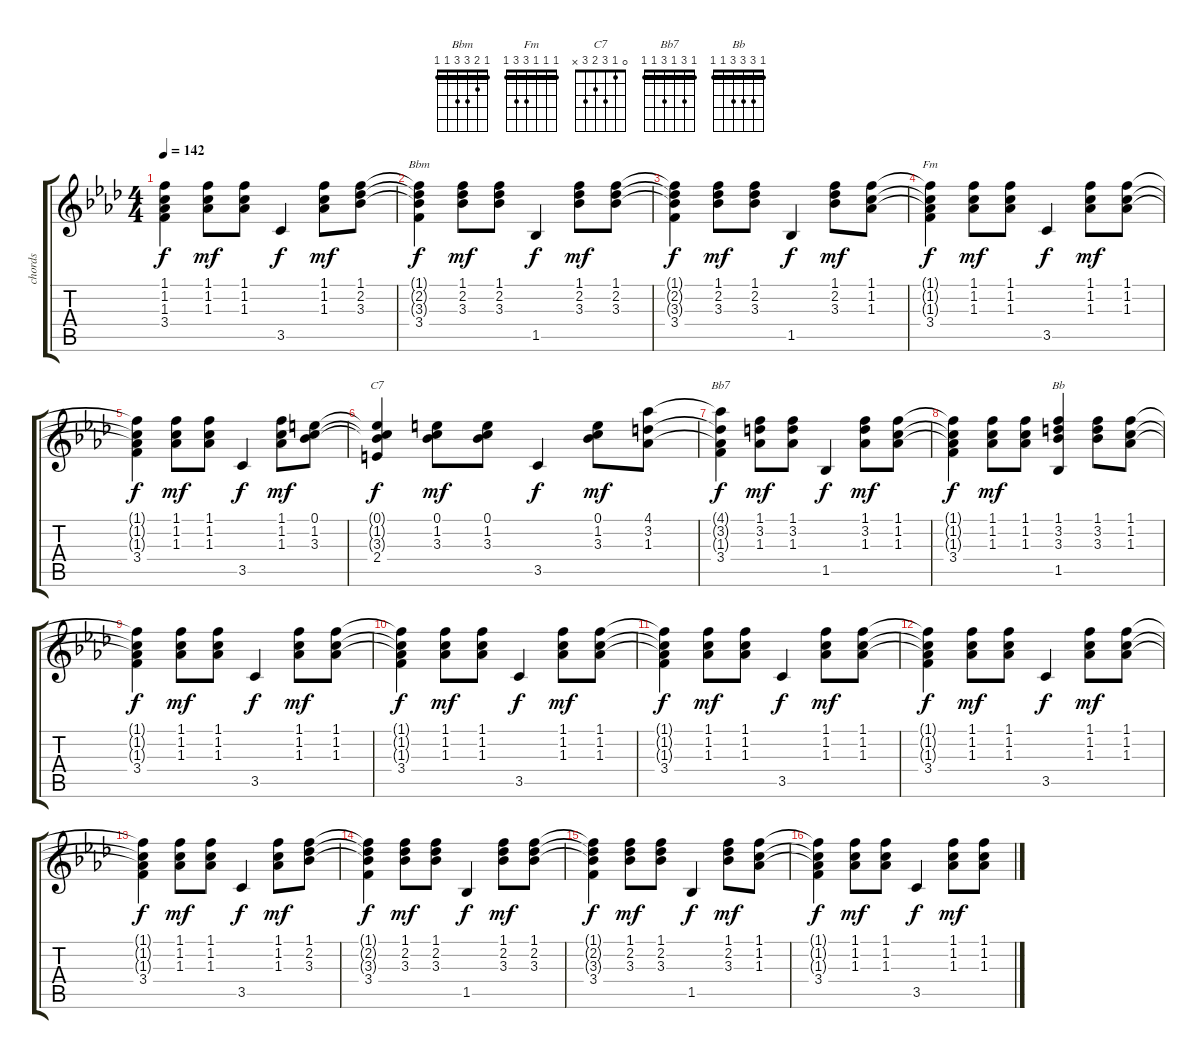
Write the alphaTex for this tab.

\track ("chords" "chords") {instrument acousticguitarnylon}
\staff {score tabs}
\tuning (E4 B3 G3 D3 A2 E2) {hide}
\chord ("Bbm" 1 2 3 3 1 1) {barre 1}
\chord ("Fm" 1 1 1 3 3 1) {barre 1}
\chord ("C7" 0 1 3 2 3 x)
\chord ("Bb7" 1 3 1 3 1 1) {barre 1}
\chord ("Bb" 1 3 3 3 1 1) {barre 1}
\ts (4 4)
\tempo 142
\clef g2
\ks fminor
(1.1{t} 1.2{t} 1.3{t} 3.4).4{dy f} (1.1 1.2 1.3).8{dy mf} (1.1 1.2 1.3).8 3.5.4{dy f} (1.1 1.2 1.3).8{dy mf} (1.1 2.2 3.3).8 |
(1.1{t} 2.2{t} 3.3{t} 3.4).4{ch "Bbm" dy f} (1.1 2.2 3.3).8{dy mf} (1.1 2.2 3.3).8 1.5.4{dy f} (1.1 2.2 3.3).8{dy mf} (1.1 2.2 3.3).8 |
(1.1{t} 2.2{t} 3.3{t} 3.4).4{dy f} (1.1 2.2 3.3).8{dy mf} (1.1 2.2 3.3).8 1.5.4{dy f} (1.1 2.2 3.3).8{dy mf} (1.1 1.2 1.3).8 |
(1.1{t} 1.2{t} 1.3{t} 3.4).4{ch "Fm" dy f} (1.1 1.2 1.3).8{dy mf} (1.1 1.2 1.3).8 3.5.4{dy f} (1.1 1.2 1.3).8{dy mf} (1.1 1.2 1.3).8 |
(1.1{t} 1.2{t} 1.3{t} 3.4).4{dy f} (1.1 1.2 1.3).8{dy mf} (1.1 1.2 1.3).8 3.5.4{dy f} (1.1 1.2 1.3).8{dy mf} (0.1 1.2 3.3).8 |
(0.1{t} 1.2{t} 3.3{t} 2.4).4{ch "C7" dy f} (0.1 1.2 3.3).8{dy mf} (0.1 1.2 3.3).8 3.5.4{dy f} (0.1 1.2 3.3).8{dy mf} (4.1 3.2 1.3).8 |
(4.1{t} 3.2{t} 1.3{t} 3.4).4{ch "Bb7" dy f} (1.1 3.2 1.3).8{dy mf} (1.1 3.2 1.3).8 1.5.4{dy f} (1.1 3.2 1.3).8{dy mf} (1.1 1.2 1.3).8 |
(1.1{t} 1.2{t} 1.3{t} 3.4).4{dy f} (1.1 1.2 1.3).8{dy mf} (1.1 1.2 1.3).8 (1.1 3.2 3.3 1.5).4{ch "Bb"} (1.1 3.2 3.3).8 (1.1 1.2 1.3).8 |
(1.1{t} 1.2{t} 1.3{t} 3.4).4{dy f} (1.1 1.2 1.3).8{dy mf} (1.1 1.2 1.3).8 3.5.4{dy f} (1.1 1.2 1.3).8{dy mf} (1.1 1.2 1.3).8 |
(1.1{t} 1.2{t} 1.3{t} 3.4).4{dy f} (1.1 1.2 1.3).8{dy mf} (1.1 1.2 1.3).8 3.5.4{dy f} (1.1 1.2 1.3).8{dy mf} (1.1 1.2 1.3).8 |
(1.1{t} 1.2{t} 1.3{t} 3.4).4{dy f} (1.1 1.2 1.3).8{dy mf} (1.1 1.2 1.3).8 3.5.4{dy f} (1.1 1.2 1.3).8{dy mf} (1.1 1.2 1.3).8 |
(1.1{t} 1.2{t} 1.3{t} 3.4).4{dy f} (1.1 1.2 1.3).8{dy mf} (1.1 1.2 1.3).8 3.5.4{dy f} (1.1 1.2 1.3).8{dy mf} (1.1 1.2 1.3).8 |
(1.1{t} 1.2{t} 1.3{t} 3.4).4{dy f} (1.1 1.2 1.3).8{dy mf} (1.1 1.2 1.3).8 3.5.4{dy f} (1.1 1.2 1.3).8{dy mf} (1.1 2.2 3.3).8 |
(1.1{t} 2.2{t} 3.3{t} 3.4).4{dy f} (1.1 2.2 3.3).8{dy mf} (1.1 2.2 3.3).8 1.5.4{dy f} (1.1 2.2 3.3).8{dy mf} (1.1 2.2 3.3).8 |
(1.1{t} 2.2{t} 3.3{t} 3.4).4{dy f} (1.1 2.2 3.3).8{dy mf} (1.1 2.2 3.3).8 1.5.4{dy f} (1.1 2.2 3.3).8{dy mf} (1.1 1.2 1.3).8 |
(1.1{t} 1.2{t} 1.3{t} 3.4).4{dy f} (1.1 1.2 1.3).8{dy mf} (1.1 1.2 1.3).8 3.5.4{dy f} (1.1 1.2 1.3).8{dy mf} (1.1 1.2 1.3).8
